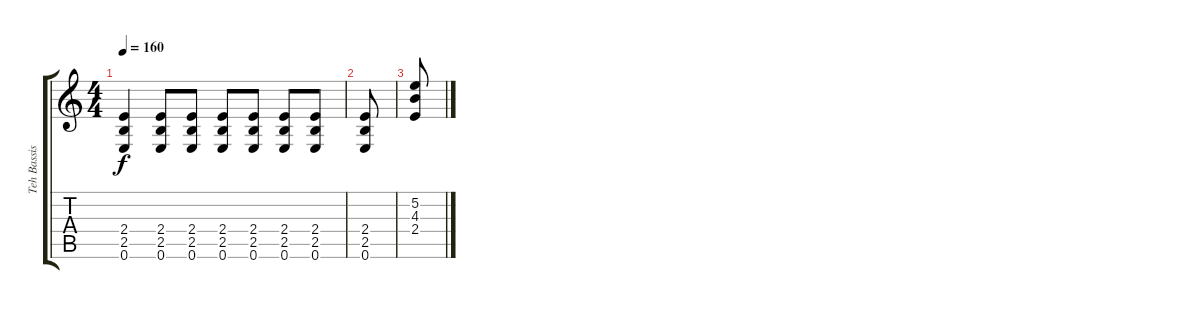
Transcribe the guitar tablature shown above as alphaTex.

\track ("Teh Bassist" "Teh Bassis") {instrument electricbasspick}
\staff {score tabs}
\tuning (E4 B3 G3 D3 A2 E2) {hide}
\ts (4 4)
\tempo 160
\clef g2
\ks c
(2.4 2.5 0.6).4{dy f} (2.4 2.5 0.6).8 (2.4 2.5 0.6).8 (2.4 2.5 0.6).8 (2.4 2.5 0.6).8 (2.4 2.5 0.6).8 (2.4 2.5 0.6).8 |
(2.4 2.5 0.6).8 |
(5.2 4.3 2.4).8
